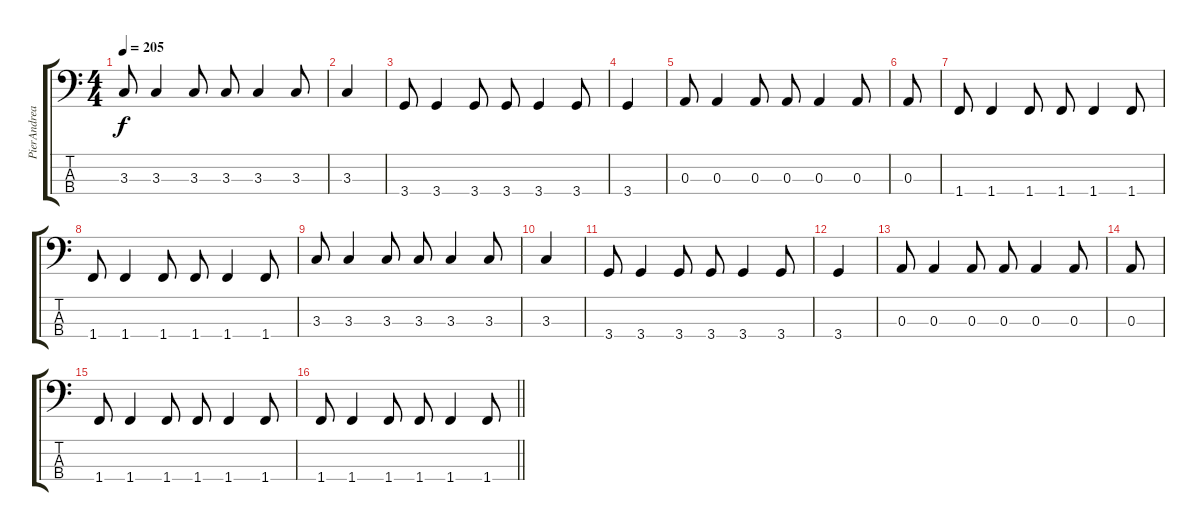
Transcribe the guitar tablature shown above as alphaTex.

\track ("PierAndrea Palumbo" "PierAndrea") {instrument electricbassfinger}
\staff {score tabs}
\tuning (G2 D2 A1 E1) {hide}
\ts (4 4)
\tempo 205
\clef f4
\ks c
3.3.8{dy f} 3.3.4 3.3.8 3.3.8 3.3.4 3.3.8 |
3.3.4 |
3.4.8 3.4.4 3.4.8 3.4.8 3.4.4 3.4.8 |
3.4.4 |
0.3.8 0.3.4 0.3.8 0.3.8 0.3.4 0.3.8 |
0.3.8 |
1.4.8 1.4.4 1.4.8 1.4.8 1.4.4 1.4.8 |
1.4.8 1.4.4 1.4.8 1.4.8 1.4.4 1.4.8 |
3.3.8 3.3.4 3.3.8 3.3.8 3.3.4 3.3.8 |
3.3.4 |
3.4.8 3.4.4 3.4.8 3.4.8 3.4.4 3.4.8 |
3.4.4 |
0.3.8 0.3.4 0.3.8 0.3.8 0.3.4 0.3.8 |
0.3.8 |
1.4.8 1.4.4 1.4.8 1.4.8 1.4.4 1.4.8 |
\barLineRight lightlight
1.4.8 1.4.4 1.4.8 1.4.8 1.4.4 1.4.8
